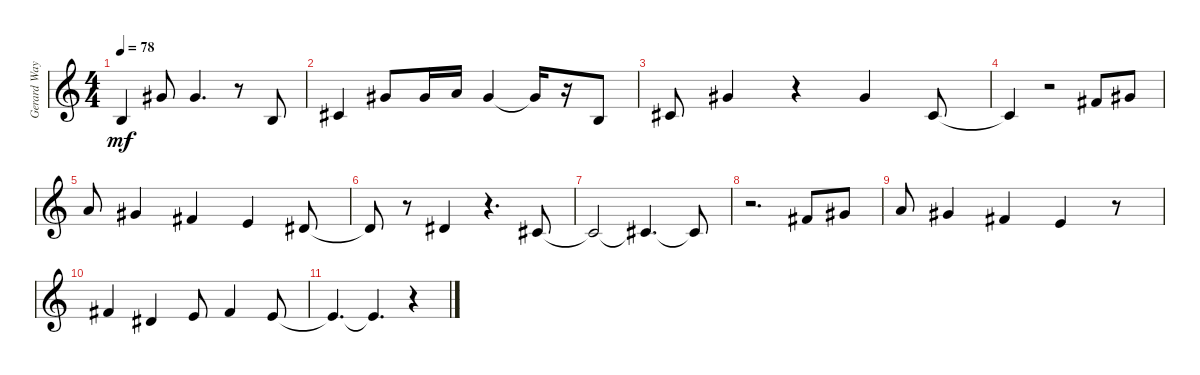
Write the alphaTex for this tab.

\track ("Gerard Way (vocals)" "Gerard Way") {instrument trombone}
\staff {score}
\tuning (E4 B3 G3 D3 A2 E2 B1) {hide}
\ts (4 4)
\tempo 78
\clef g2
\ks c
0.2.4{dy mf} 4.1.8 4.1.4{d} r.8 0.2.8 |
2.2.4 4.1.8 4.1.16 5.1.16 4.1.4 4.1{t}.16 r.16 0.2.8 |
2.2.8 4.1.4 r.4 4.1.4 2.2.8 |
2.2{t}.4 r.2 2.1.8 4.1.8 |
5.1.8 4.1.4 2.1.4 0.1.4 4.2.8 |
4.2{t}.8 r.8 4.2.4 r.4{d} 2.2.8 |
2.2{t}.2 2.2{t}.4{d} 2.2{t}.8 |
r.2{d} 2.1.8 4.1.8 |
5.1.8 4.1.4 2.1.4 0.1.4 r.8 |
2.1.4 4.2.4 0.1.8 2.1.4 0.1.8 |
0.1{t}.4{d} 0.1{t}.4{d} r.4
